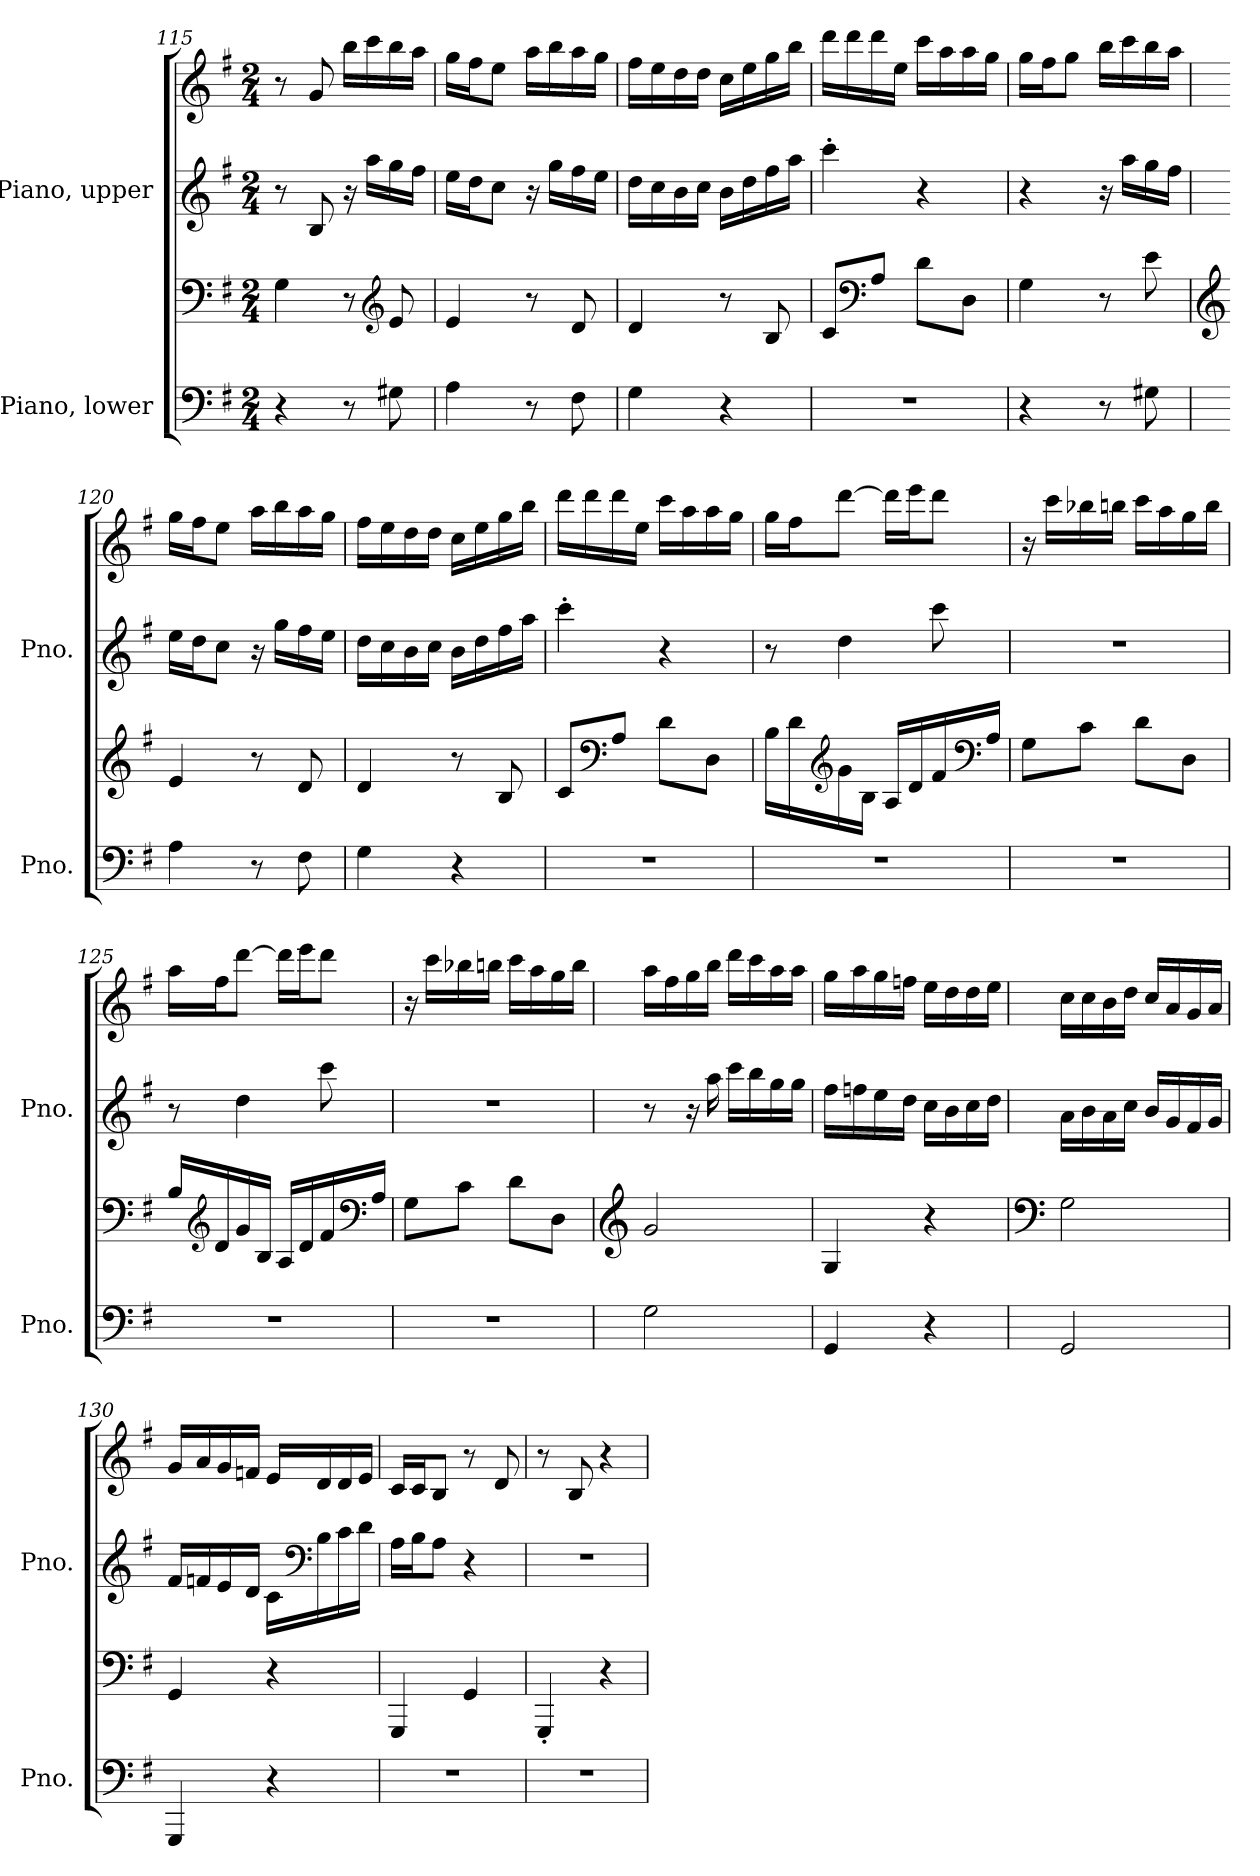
**kern	**kern	**kern	**kern
*part2	*part2	*part1	*part1
*staff4	*staff3	*staff2	*staff1
*I"Piano, lower	*	*I"Piano, upper	*
*I'Pno.	*	*I'Pno.	*
*clefF4	*clefF4	*clefG2	*clefG2
*k[f#]	*k[f#]	*k[f#]	*k[f#]
*M2/4	*M2/4	*M2/4	*M2/4
=115	=115	=115	=115
4r	4G\	8r	8r
.	.	8B/	8g/
8r	8r	16r	16bb\LL
.	.	16aa\LL	16ccc\
*	*clefG2	*	*
8G#X\	8e/	16gg\	16bb\
.	.	16ff#\JJ	16aa\JJ
=116	=116	=116	=116
4A\	4e/	16ee\LL	16gg\LL
.	.	16dd\J	16ff#\J
.	.	8cc\J	8ee\J
8r	8r	16r	16aa\LL
.	.	16gg\LL	16bb\
8F#\	8d/	16ff#\	16aa\
.	.	16ee\JJ	16gg\JJ
!!LO:PB:g=z
=117	=117	=117	=117
4G\	4d/	16dd\LL	16ff#\LL
.	.	16cc\	16ee\
.	.	16b\	16dd\
.	.	16cc\JJ	16dd\JJ
4r	8r	16b\LL	16cc\LL
.	.	16dd\	16ee\
.	8B/	16ff#\	16gg\
.	.	16aa\JJ	16bb\JJ
=118	=118	=118	=118
2r	8c/L	4ccc'\	16ddd\LL
.	.	.	16ddd\
*	*clefF4	*	*
.	8A/J	.	16ddd\
.	.	.	16ee\JJ
.	8d\L	4r	16ccc\LL
.	.	.	16aa\
.	8D\J	.	16aa\
.	.	.	16gg\JJ
=119	=119	=119	=119
4r	4G\	4r	16gg\LL
.	.	.	16ff#\J
.	.	.	8gg\J
8r	8r	16r	16bb\LL
.	.	16aa\LL	16ccc\
8G#X\	8e\	16gg\	16bb\
.	.	16ff#\JJ	16aa\JJ
=120	=120	=120	=120
*	*clefG2	*	*
4A\	4e/	16ee\LL	16gg\LL
.	.	16dd\J	16ff#\J
.	.	8cc\J	8ee\J
8r	8r	16r	16aa\LL
.	.	16gg\LL	16bb\
8F#\	8d/	16ff#\	16aa\
.	.	16ee\JJ	16gg\JJ
!!LO:LB:g=z
=121	=121	=121	=121
4G\	4d/	16dd\LL	16ff#\LL
.	.	16cc\	16ee\
.	.	16b\	16dd\
.	.	16cc\JJ	16dd\JJ
4r	8r	16b\LL	16cc\LL
.	.	16dd\	16ee\
.	8B/	16ff#\	16gg\
.	.	16aa\JJ	16bb\JJ
=122	=122	=122	=122
2r	8c/L	4ccc'\	16ddd\LL
.	.	.	16ddd\
*	*clefF4	*	*
.	8A/J	.	16ddd\
.	.	.	16ee\JJ
.	8d\L	4r	16ccc\LL
.	.	.	16aa\
.	8D\J	.	16aa\
.	.	.	16gg\JJ
=123	=123	=123	=123
2r	16B\LL	8r	16gg\LL
.	16d\	.	16ff#\J
*	*clefG2	*	*
.	16g\	4dd\	[8ddd\J
.	16B\JJ	.	.
.	16A/LL	.	16ddd\LL]
.	16d/	.	16eee\J
.	16f#/	8ccc\	8ddd\J
*	*clefF4	*	*
.	16A/JJ	.	.
!!LO:LB:g=z
=124	=124	=124	=124
2r	8G\L	2r	16r
.	.	.	16ccc\LL
.	8c\J	.	16bb-X\
.	.	.	16bbn\JJ
.	8d\L	.	16ccc\LL
.	.	.	16aa\
.	8D\J	.	16gg\
.	.	.	16bb\JJ
=125	=125	=125	=125
2r	16B/LL	8r	16aa\LL
*	*clefG2	*	*
.	16d/	.	16ff#\J
.	16g/	4dd\	[8ddd\J
.	16B/JJ	.	.
.	16A/LL	.	16ddd\LL]
.	16d/	.	16eee\J
.	16f#/	8ccc\	8ddd\J
*	*clefF4	*	*
.	16A/JJ	.	.
=126	=126	=126	=126
2r	8G\L	2r	16r
.	.	.	16ccc\LL
.	8c\J	.	16bb-X\
.	.	.	16bbn\JJ
.	8d\L	.	16ccc\LL
.	.	.	16aa\
.	8D\J	.	16gg\
.	.	.	16bb\JJ
!!LO:PB:g=z
=127	=127	=127	=127
*	*clefG2	*	*
2G\	2g/	8r	16aa\LL
.	.	.	16ff#\
.	.	16r	16gg\
.	.	16aa\	16bb\JJ
.	.	16ccc\LL	16ddd\LL
.	.	16bb\	16ccc\
.	.	16gg\	16aa\
.	.	16gg\JJ	16aa\JJ
=128	=128	=128	=128
4GG/	4G/	16ff#\LL	16gg\LL
.	.	16ffn\	16aa\
.	.	16ee\	16gg\
.	.	16dd\JJ	16ffn\JJ
4r	4r	16cc\LL	16ee\LL
.	.	16b\	16dd\
.	.	16cc\	16dd\
.	.	16dd\JJ	16ee\JJ
=129	=129	=129	=129
*	*clefF4	*	*
2GG/	2G\	16a\LL	16cc\LL
.	.	16b\	16cc\
.	.	16a\	16b\
.	.	16cc\JJ	16dd\JJ
.	.	16b/LL	16cc/LL
.	.	16g/	16a/
.	.	16f#/	16g/
.	.	16g/JJ	16a/JJ
=130	=130	=130	=130
4GGG/	4GG/	16f#/LL	16g/LL
.	.	16fn/	16a/
.	.	16e/	16g/
.	.	16d/JJ	16fn/JJ
4r	4r	16c\LL	16e/LL
*	*	*clefF4	*
.	.	16B\	16d/
.	.	16c\	16d/
.	.	16d\JJ	16e/JJ
!!LO:LB:g=z
=131	=131	=131	=131
2r	4GGG/	16A\LL	16c/LL
.	.	16B\J	16c/J
.	.	8A\J	8B/J
.	4GG/	4r	8r
.	.	.	8d/
=132	=132	=132	=132
2r	4GGG'/	2r	8r
.	.	.	8B/
.	4r	.	4r
=	=	=	=
*-	*-	*-	*-
